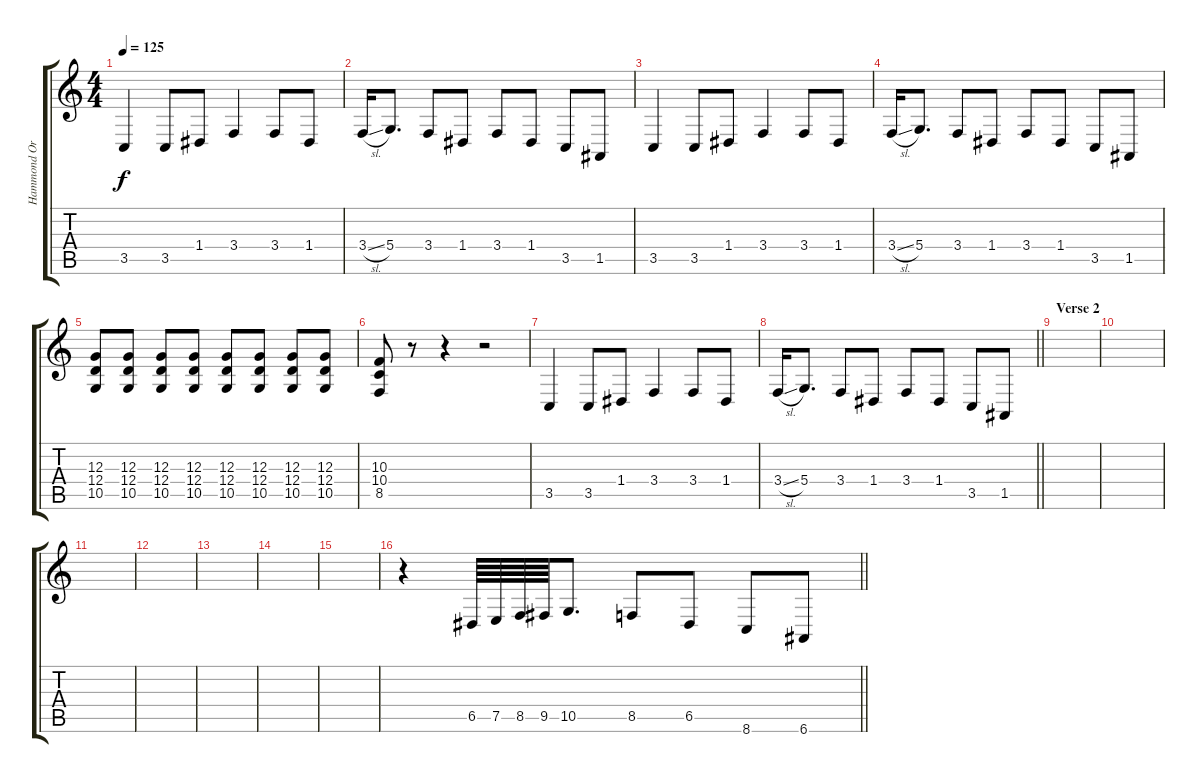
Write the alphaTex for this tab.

\track ("Hammond Organ" "Hammond Or") {instrument drawbarorgan}
\staff {score tabs}
\tuning (E4 B3 G3 D3 A2 E2) {hide}
\ts (4 4)
\tempo 125
\clef g2
\ks c
3.5.4{dy f} 3.5.8 1.4.8 3.4.4 3.4.8 1.4.8 |
3.4{sl}.16 5.4.8{d} 3.4.8 1.4.8 3.4.8 1.4.8 3.5.8 1.5.8 |
3.5.4 3.5.8 1.4.8 3.4.4 3.4.8 1.4.8 |
3.4{sl}.16 5.4.8{d} 3.4.8 1.4.8 3.4.8 1.4.8 3.5.8 1.5.8 |
(12.3 12.4 10.5).8 (12.3 12.4 10.5).8 (12.3 12.4 10.5).8 (12.3 12.4 10.5).8 (12.3 12.4 10.5).8 (12.3 12.4 10.5).8 (12.3 12.4 10.5).8 (12.3 12.4 10.5).8 |
(10.3 10.4 8.5).8 r.8 r.4 r.2 |
3.5.4 3.5.8 1.4.8 3.4.4 3.4.8 1.4.8 |
\barLineRight lightlight
3.4{sl}.16 5.4.8{d} 3.4.8 1.4.8 3.4.8 1.4.8 3.5.8 1.5.8 |
\section ("" "Verse 2")
|
|
|
|
|
|
|
\barLineRight lightlight
r.4 6.5.64 7.5.64 8.5.64 9.5.64 10.5.8{d} 8.5.8 6.5.8 8.6.8 6.6.8
